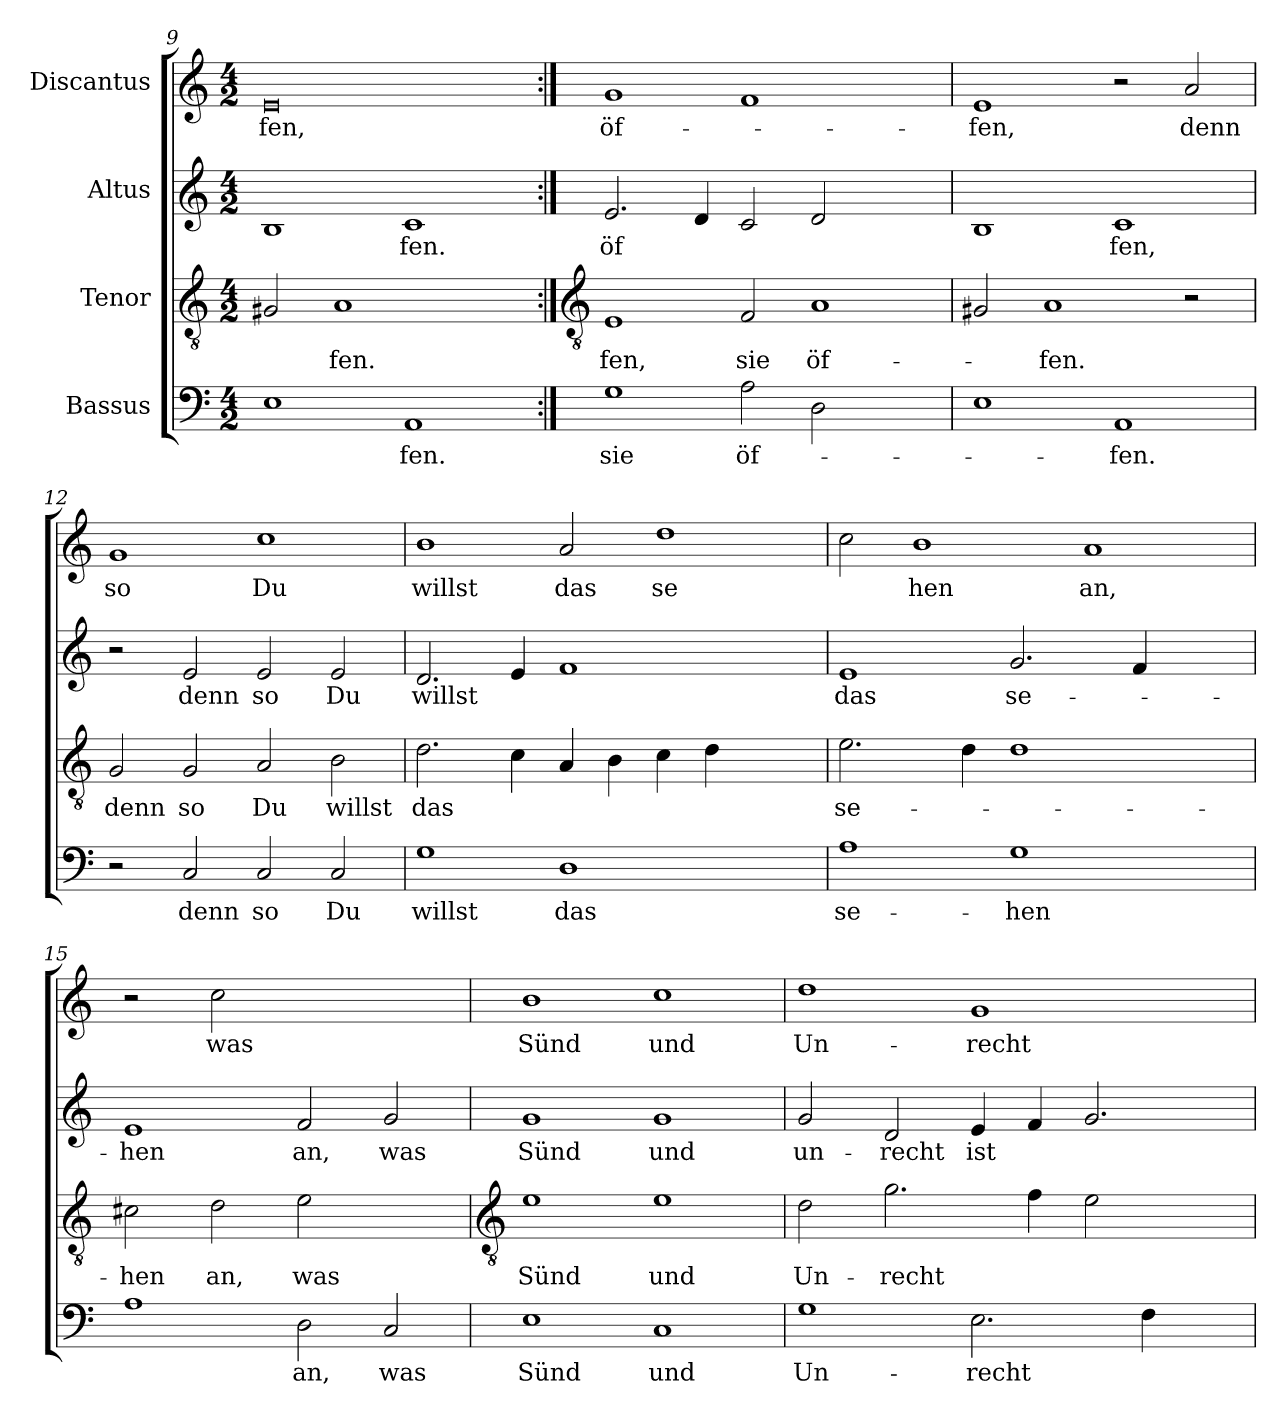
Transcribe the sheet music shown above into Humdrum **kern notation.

**kern	**text	**kern	**text	**kern	**text	**kern	**text
*part4	*part4	*part3	*part3	*part2	*part2	*part1	*part1
*staff4	*staff4	*staff3	*staff3	*staff2	*staff2	*staff1	*staff1
*I"Bassus	*	*I"Tenor	*	*I"Altus	*	*I"Discantus	*
*clefF4	*	*clefGv2	*	*clefG2	*	*clefG2	*
*k[]	*	*k[]	*	*k[]	*	*k[]	*
*C:	*	*C:	*	*C:	*	*C:	*
*M4/2	*	*M4/2	*	*M4/2	*	*M4/2	*
=9	=9	=9	=9	=9	=9	=9	=9
!	!	!	!	!	!	!	!LO:LY:b
1E	.	2G#	.	1B	.	0e	-fen,
!	!	!	!LO:LY:b	!	!	!	!
.	.	1A	-fen.	.	.	.	.
!	!LO:LY:b	!	!	!	!LO:LY:b	!	!
1AA	-fen.	.	.	1c	fen.	.	.
.	.	2ryy	.	.	.	.	.
!!LO:LB:g=z
=10:|!	=10:|!	=10:|!	=10:|!	=10:|!	=10:|!	=10:|!	=10:|!
*	*	*clefGv2	*	*	*	*	*
!	!LO:LY:b	!	!LO:LY:b	!	!LO:LY:b	!	!LO:LY:b
1G	sie	1E	fen,	2.e	öf	1g	öf-
.	.	.	.	4d	.	.	.
!	!LO:LY:b	!	!LO:LY:b	!	!	!	!
2A	öf-	2F	sie	2c	.	1f	.
!	!	!	!LO:LY:b	!	!	!	!
2D	.	1A	öf-	2d	.	.	.
2ryy	.	.	.	2ryy	.	2ryy	.
=11	=11	=11	=11	=11	=11	=11	=11
!	!	!	!	!	!	!	!LO:LY:b
1E	.	2G#	.	1B	.	1e	-fen,
!	!	!	!LO:LY:b	!	!	!	!
.	.	1A	-fen.	.	.	.	.
!	!LO:LY:b	!	!	!	!LO:LY:b	!	!
1AA	-fen.	.	.	1c	fen,	2r	.
!	!	!	!	!	!	!	!LO:LY:b
.	.	2r	.	.	.	2a	denn
=12	=12	=12	=12	=12	=12	=12	=12
!	!	!	!LO:LY:b	!	!	!	!LO:LY:b
2r	.	2G	denn	2r	.	1g	so
!	!LO:LY:b	!	!LO:LY:b	!	!LO:LY:b	!	!
2C	denn	2G	so	2e	denn	.	.
!	!LO:LY:b	!	!LO:LY:b	!	!LO:LY:b	!	!LO:LY:b
2C	so	2A	Du	2e	so	1cc	Du
!	!LO:LY:b	!	!LO:LY:b	!	!LO:LY:b	!	!
2C	Du	2B	willst	2e	Du	.	.
=13	=13	=13	=13	=13	=13	=13	=13
!	!LO:LY:b	!	!LO:LY:b	!	!LO:LY:b	!	!LO:LY:b
1G	willst	2.d	das	2.d	willst	1b	willst
.	.	4c	.	4e	.	.	.
!	!LO:LY:b	!	!	!	!	!	!LO:LY:b
1D	das	4A	.	1f	.	2a	das
.	.	4B	.	.	.	.	.
!	!	!	!	!	!	!	!LO:LY:b
.	.	4c	.	.	.	1dd	se
.	.	4d	.	.	.	.	.
2ryy	.	2ryy	.	2ryy	.	.	.
=14	=14	=14	=14	=14	=14	=14	=14
!	!LO:LY:b	!	!LO:LY:b	!	!LO:LY:b	!	!
1A	se-	2.e	se-	1e	das	2cc	.
!	!	!	!	!	!	!	!LO:LY:b
.	.	.	.	.	.	1b	hen
.	.	4d	.	.	.	.	.
!	!LO:LY:b	!	!	!	!LO:LY:b	!	!
1G	-hen	1d	.	2.g	se-	.	.
!	!	!	!	!	!	!	!LO:LY:b
.	.	.	.	.	.	1a	an,
.	.	.	.	4f	.	.	.
2ryy	.	2ryy	.	2ryy	.	.	.
=15	=15	=15	=15	=15	=15	=15	=15
!	!	!	!LO:LY:b	!	!LO:LY:b	!	!
1A	.	2c#	-hen	1e	-hen	2r	.
!	!	!	!LO:LY:b	!	!	!	!LO:LY:b
.	.	2d	an,	.	.	2cc	was
!	!LO:LY:b	!	!LO:LY:b	!	!LO:LY:b	!	!
2D	an,	2e	was	2f	an,	1ryy	.
!	!LO:LY:b	!	!	!	!LO:LY:b	!	!
2C	was	2ryy	.	2g	was	.	.
!!LO:LB:g=z
=16	=16	=16	=16	=16	=16	=16	=16
*	*	*clefGv2	*	*	*	*	*
!	!LO:LY:b	!	!LO:LY:b	!	!LO:LY:b	!	!LO:LY:b
1E	Sünd	1e	Sünd	1g	Sünd	1b	Sünd
!	!LO:LY:b	!	!LO:LY:b	!	!LO:LY:b	!	!LO:LY:b
1C	und	1e	und	1g	und	1cc	und
=17	=17	=17	=17	=17	=17	=17	=17
!	!LO:LY:b	!	!LO:LY:b	!	!LO:LY:b	!	!LO:LY:b
1G	Un-	2d	Un-	2g	un-	1dd	Un-
!	!	!	!LO:LY:b	!	!LO:LY:b	!	!
.	.	2.g	-recht	2d	-recht	.	.
!	!LO:LY:b	!	!	!	!LO:LY:b	!	!LO:LY:b
2.E	-recht	.	.	4e	ist	1g	-recht
.	.	4f	.	4f	.	.	.
.	.	2e	.	2.g	.	.	.
4F	.	.	.	.	.	.	.
4ryy	.	4ryy	.	.	.	4ryy	.
=	=	=	=	=	=	=	=
*-	*-	*-	*-	*-	*-	*-	*-
